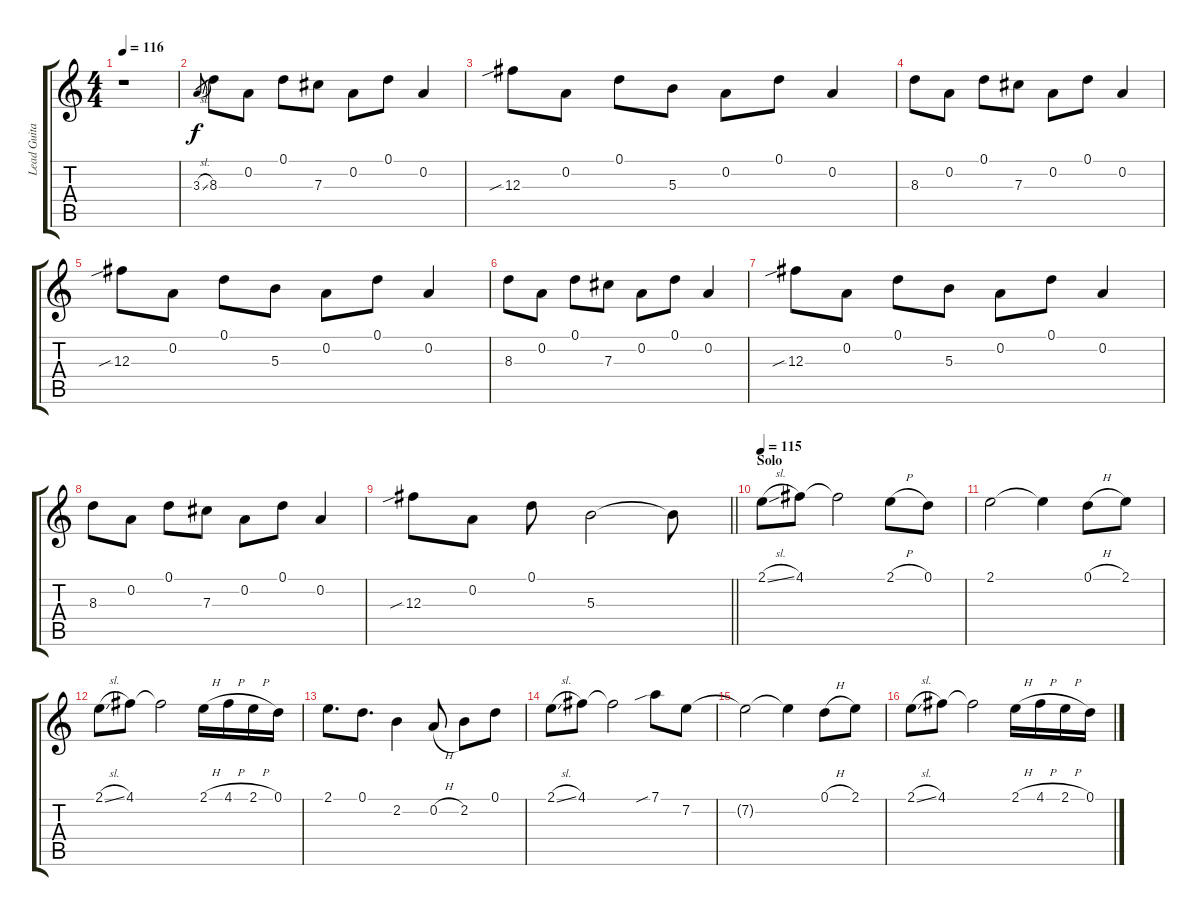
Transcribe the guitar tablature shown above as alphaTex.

\track ("Lead Guitar" "Lead Guita") {instrument acousticguitarsteel}
\staff {score tabs}
\tuning (D4 A3 Gb3 D3 A2 D2) {hide}
\ts (4 4)
\tempo 116
\clef g2
\ks c
r.1{dy f} |
3.3{sl}.8{gr} 8.3.8 0.2.8 0.1.8 7.3.8 0.2.8 0.1.8 0.2.4 |
12.3{sib}.8 0.2.8 0.1.8 5.3.8 0.2.8 0.1.8 0.2.4 |
8.3.8 0.2.8 0.1.8 7.3.8 0.2.8 0.1.8 0.2.4 |
12.3{sib}.8 0.2.8 0.1.8 5.3.8 0.2.8 0.1.8 0.2.4 |
8.3.8 0.2.8 0.1.8 7.3.8 0.2.8 0.1.8 0.2.4 |
12.3{sib}.8 0.2.8 0.1.8 5.3.8 0.2.8 0.1.8 0.2.4 |
8.3.8 0.2.8 0.1.8 7.3.8 0.2.8 0.1.8 0.2.4 |
\barLineRight lightlight
12.3{sib}.8 0.2.8 0.1.8 5.3.2 5.3{t}.8 |
\section ("" "Solo")
\tempo 115
2.1{sl}.8 4.1.8 4.1{t}.2 2.1{h}.8 0.1.8 |
2.1.2 2.1{t}.4 0.1{h}.8 2.1.8 |
2.1{sl}.8 4.1.8 4.1{t}.2 2.1{h}.16 4.1{h}.16 2.1{h}.16 0.1.16 |
2.1.8{d} 0.1.8{d} 2.2.4 0.2{h}.8 2.2.8 0.1.8 |
2.1{sl}.8 4.1.8 4.1{t}.2 7.1{sib}.8 7.2.8 |
7.2{t}.2 7.2{t}.4 0.1{h}.8 2.1.8 |
2.1{sl}.8 4.1.8 4.1{t}.2 2.1{h}.16 4.1{h}.16 2.1{h}.16 0.1.16
